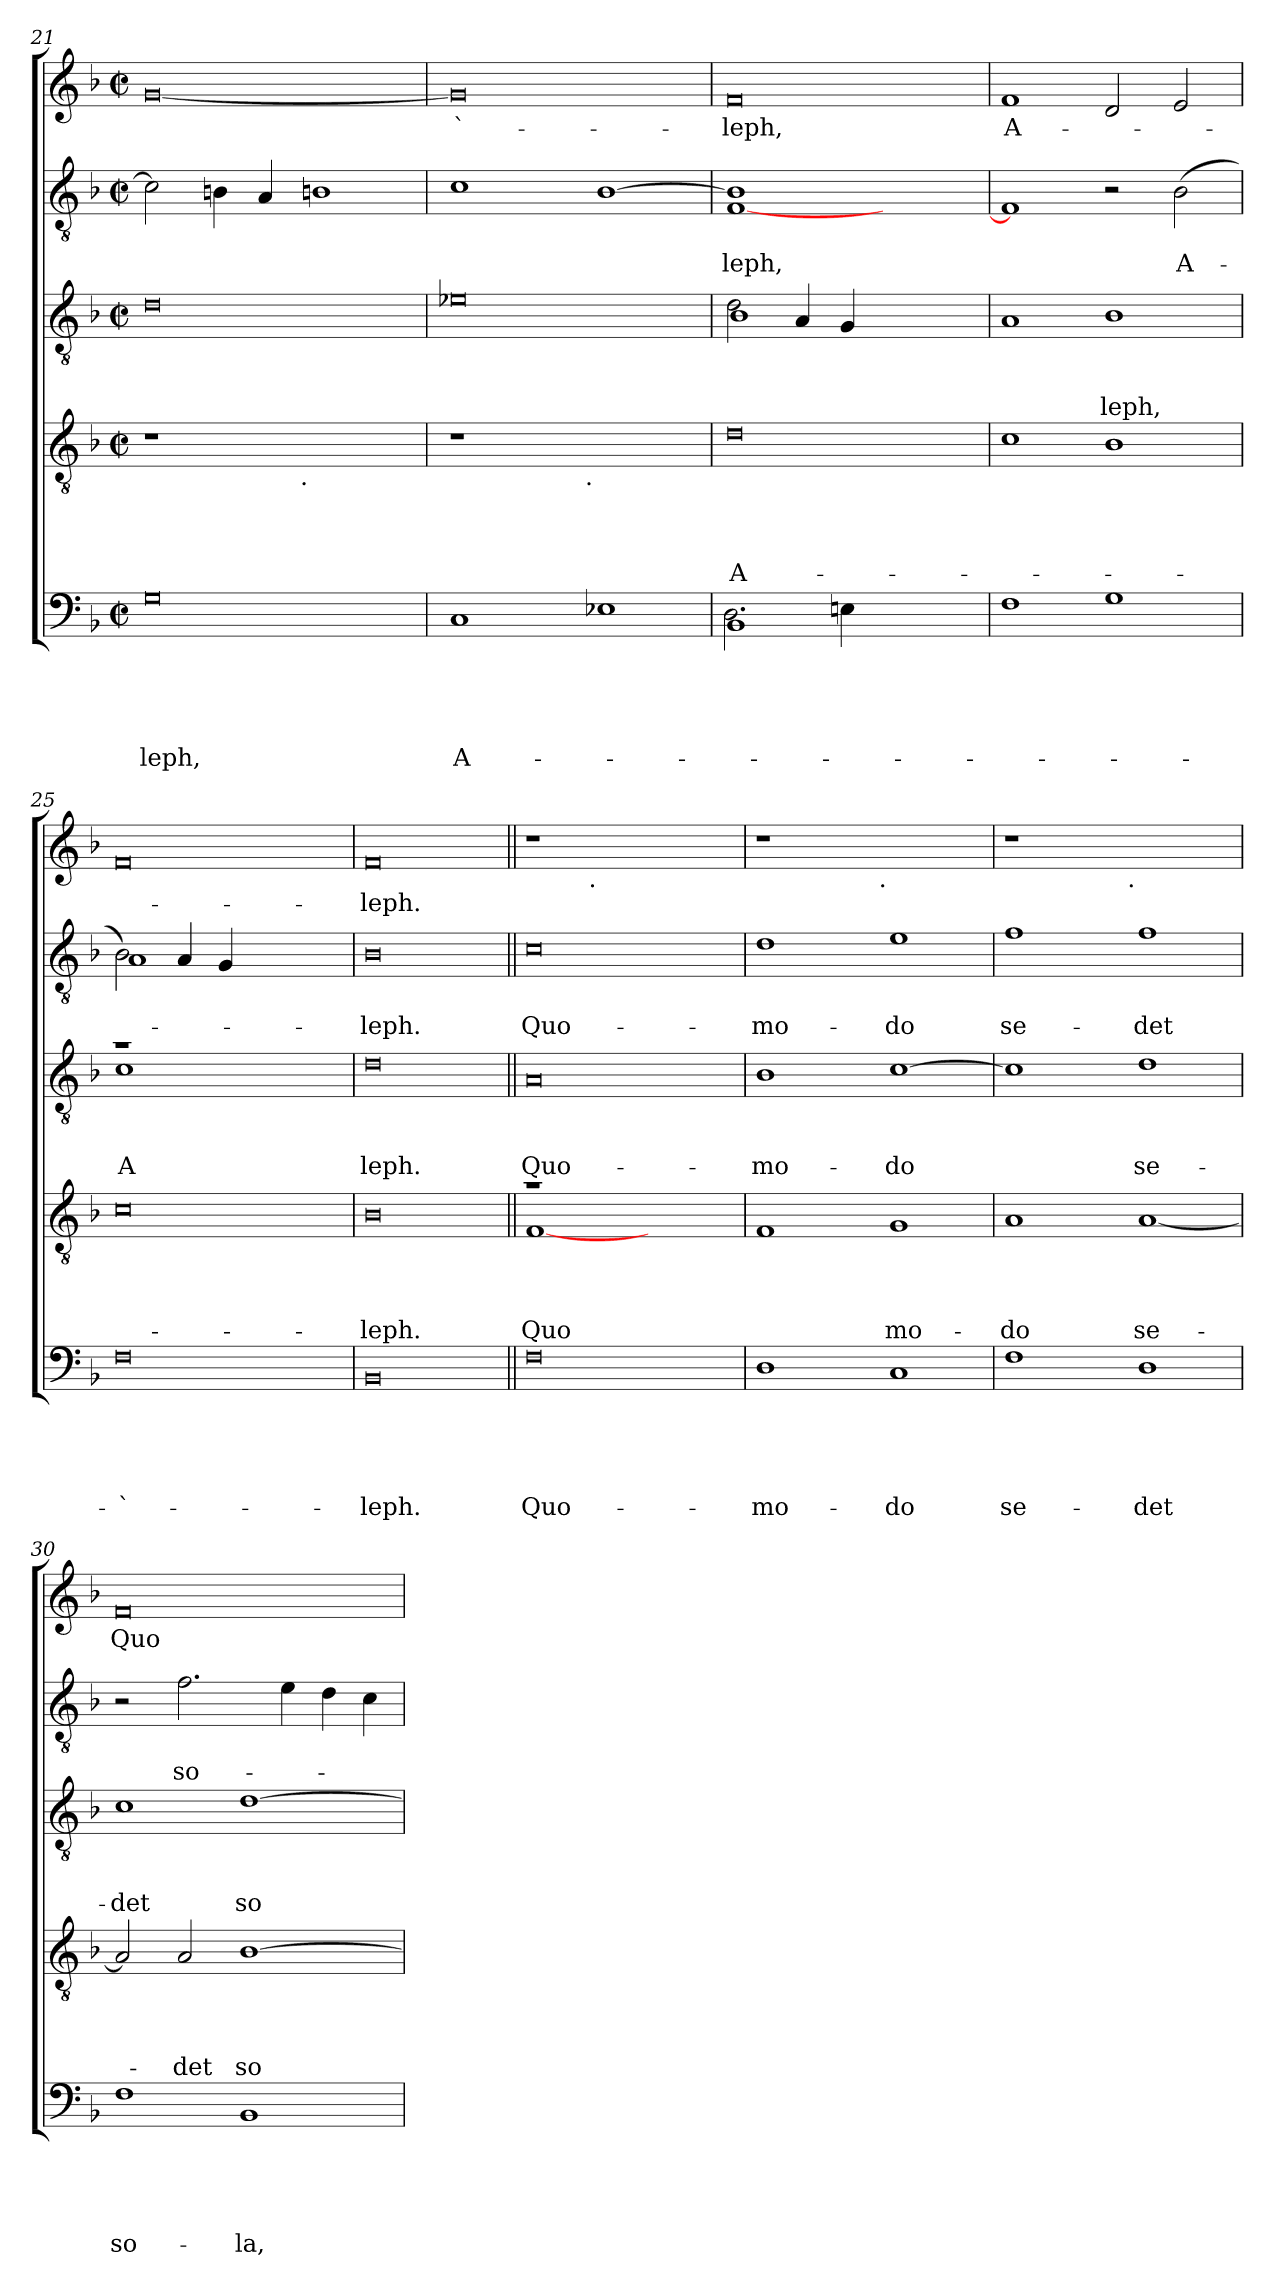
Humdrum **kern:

**kern	**text	**text	**text	**text	**text	**kern	**text	**text	**text	**text	**kern	**text	**text	**text	**kern	**text	**text	**kern	**text
*part5	*part5	*part5	*part5	*part5	*part5	*part4	*part4	*part4	*part4	*part4	*part3	*part3	*part3	*part3	*part2	*part2	*part2	*part1	*part1
*staff5	*staff5	*staff5	*staff5	*staff5	*staff5	*staff4	*staff4	*staff4	*staff4	*staff4	*staff3	*staff3	*staff3	*staff3	*staff2	*staff2	*staff2	*staff1	*staff1
*clefF4	*	*	*	*	*	*clefGv2	*	*	*	*	*clefGv2	*	*	*	*clefGv2	*	*	*clefG2	*
*k[b-]	*	*	*	*	*	*k[b-]	*	*	*	*	*k[b-]	*	*	*	*k[b-]	*	*	*k[b-]	*
*F:	*	*	*	*	*	*F:	*	*	*	*	*F:	*	*	*	*F:	*	*	*F:	*
*M2/2	*	*	*	*	*	*M2/2	*	*	*	*	*M2/2	*	*	*	*M2/2	*	*	*M2/2	*
*met(c|)	*	*	*	*	*	*met(c|)	*	*	*	*	*met(c|)	*	*	*	*met(c|)	*	*	*met(c|)	*
=21	=21	=21	=21	=21	=21	=21	=21	=21	=21	=21	=21	=21	=21	=21	=21	=21	=21	=21	=21
!	!	!	!	!	!LO:LY:b	!	!	!	!	!	!	!	!	!	!	!	!	!	!
*	*	*	*	*	*	*^	*	*	*	*	*	*	*	*	*	*	*	*	*
0G	.	.	.	.	-leph,	1r	2ryy	.	.	.	.	0d	.	.	.	2c\]	.	.	[<0g	.
.	.	.	.	.	.	.	4...ryy	.	.	.	.	.	.	.	.	4Bn\	.	.	.	.
.	.	.	.	.	.	.	.	.	.	.	.	.	.	.	.	4A/	.	.	.	.
!	!	!	!	!	!	!	!LO:TX:b:t=.	!	!	!	!	!	!	!	!	!	!	!	!	!
.	.	.	.	.	.	.	1ryy	.	.	.	.	.	.	.	.	.	.	.	.	.
.	.	.	.	.	.	1ryy	.	.	.	.	.	.	.	.	.	1Bn	.	.	.	.
.	.	.	.	.	.	.	32ryy	.	.	.	.	.	.	.	.	.	.	.	.	.
=22	=22	=22	=22	=22	=22	=22	=22	=22	=22	=22	=22	=22	=22	=22	=22	=22	=22	=22	=22	=22
!	!	!	!	!	!LO:LY:b	!	!	!	!	!	!	!	!	!	!	!	!	!	!	!LO:LY:b:rj
1C	.	.	.	.	A-	1r	2ryy	.	.	.	.	0e-X	.	.	.	1c	.	.	0g]	-`-
.	.	.	.	.	.	.	4...ryy	.	.	.	.	.	.	.	.	.	.	.	.	.
!	!	!	!	!	!	!	!LO:TX:b:t=.	!	!	!	!	!	!	!	!	!	!	!	!	!
.	.	.	.	.	.	.	1ryy	.	.	.	.	.	.	.	.	.	.	.	.	.
1E-X	.	.	.	.	.	1ryy	.	.	.	.	.	.	.	.	.	[>1B-	.	.	.	.
.	.	.	.	.	.	.	32ryy	.	.	.	.	.	.	.	.	.	.	.	.	.
=23	=23	=23	=23	=23	=23	=23	=23	=23	=23	=23	=23	=23	=23	=23	=23	=23	=23	=23	=23	=23
*^	*	*	*	*	*	*	*	*	*	*	*	*	*	*	*	*	*	*	*	*
!	!	!	!	!	!	!	!	!	!	!	!	!LO:LY:b	!	!	!	!	!	!	!LO:LY:b	!	!LO:LY:b
*	*	*	*	*	*	*	*v	*v	*	*	*	*	*^	*	*	*	*	*	*	*	*
1BB-	2.D\	.	.	.	.	.	0d	.	.	.	A-	2d\	1B-	.	.	.	[<1F 1B-]	.	-leph,	0f	-leph,
.	.	.	.	.	.	.	.	.	.	.	.	4A/	.	.	.	.	.	.	.	.	.
.	4En\	.	.	.	.	.	.	.	.	.	.	4G/	.	.	.	.	.	.	.	.	.
1ryy	1ryy	.	.	.	.	.	.	.	.	.	.	1ryy	1ryy	.	.	.	1ryy	.	.	.	.
!!LO:LB:g=z
=24	=24	=24	=24	=24	=24	=24	=24	=24	=24	=24	=24	=24	=24	=24	=24	=24	=24	=24	=24	=24	=24
!	!	!	!	!	!	!	!	!	!	!	!	!	!	!	!	!	!	!	!	!	!LO:LY:b
*v	*v	*	*	*	*	*	*	*	*	*	*	*v	*v	*	*	*	*	*	*	*	*
1F	.	.	.	.	.	1c	.	.	.	.	1A	.	.	.	1F]	.	.	1f	A-
!	!	!	!	!	!	!	!	!	!	!	!	!	!	!LO:LY:b	!	!	!	!	!
1G	.	.	.	.	.	1B-	.	.	.	.	1B-	.	.	-leph,	2r	.	.	2d/	.
!	!	!	!	!	!	!	!	!	!	!	!	!	!	!	!	!	!LO:LY:b	!	!
.	.	.	.	.	.	.	.	.	.	.	.	.	.	.	(>2B-\	.	A-	2e/	.
=25	=25	=25	=25	=25	=25	=25	=25	=25	=25	=25	=25	=25	=25	=25	=25	=25	=25	=25	=25
!	!	!	!	!	!LO:LY:b:rj	!	!	!	!	!	!	!	!	!LO:LY:b	!	!	!	!	!
*	*	*	*	*	*	*	*	*	*	*	*^	*	*	*	*^	*	*	*	*
0F	.	.	.	.	-`-	0c	.	.	.	.	1ra	1c	.	.	A-	2B-\)	1A	.	.	0f	.
.	.	.	.	.	.	.	.	.	.	.	.	.	.	.	.	4A/	.	.	.	.	.
.	.	.	.	.	.	.	.	.	.	.	.	.	.	.	.	4G/	.	.	.	.	.
.	.	.	.	.	.	.	.	.	.	.	1ryy	1ryy	.	.	.	1ryy	1ryy	.	.	.	.
=26	=26	=26	=26	=26	=26	=26	=26	=26	=26	=26	=26	=26	=26	=26	=26	=26	=26	=26	=26	=26	=26
!	!	!	!	!	!LO:LY:b	!	!	!	!	!LO:LY:b	!	!	!	!	!LO:LY:b	!	!	!	!LO:LY:b	!	!LO:LY:b
*	*	*	*	*	*	*	*	*	*	*	*v	*v	*	*	*	*	*	*	*	*	*
*	*	*	*	*	*	*	*	*	*	*	*	*	*	*	*v	*v	*	*	*	*
0BB-	.	.	.	.	-leph.	0B-	.	.	.	-leph.	0d	.	.	-leph.	0B-	.	-leph.	0f	-leph.
=27||	=27||	=27||	=27||	=27||	=27||	=27||	=27||	=27||	=27||	=27||	=27||	=27||	=27||	=27||	=27||	=27||	=27||	=27||	=27||
!	!	!	!	!	!LO:LY:b	!	!	!	!	!LO:LY:b	!	!	!	!LO:LY:b	!	!	!LO:LY:b	!	!
*	*	*	*	*	*	*^	*	*	*	*	*	*	*	*	*	*	*	*^	*
0F	.	.	.	.	Quo-	1ra	[<1F	.	.	.	Quo-	0A	.	.	Quo-	0c	.	Quo-	1r	2ryy	.
!	!	!	!	!	!	!	!	!	!	!	!	!	!	!	!	!	!	!	!	!LO:TX:b:t=.	!
.	.	.	.	.	.	.	.	.	.	.	.	.	.	.	.	.	.	.	.	1.ryy	.
.	.	.	.	.	.	1ryy	1ryy	.	.	.	.	.	.	.	.	.	.	.	1ryy	.	.
=28	=28	=28	=28	=28	=28	=28	=28	=28	=28	=28	=28	=28	=28	=28	=28	=28	=28	=28	=28	=28	=28
!	!	!	!	!	!LO:LY:b	!	!	!	!	!	!	!	!	!	!LO:LY:b	!	!	!LO:LY:b	!	!	!
*	*	*	*	*	*	*v	*v	*	*	*	*	*	*	*	*	*	*	*	*	*	*
1D	.	.	.	.	-mo-	1F	.	.	.	.	1B-	.	.	-mo-	1d	.	-mo-	1r	2ryy	.
.	.	.	.	.	.	.	.	.	.	.	.	.	.	.	.	.	.	.	4...ryy	.
!	!	!	!	!	!	!	!	!	!	!	!	!	!	!	!	!	!	!	!LO:TX:b:t=.	!
.	.	.	.	.	.	.	.	.	.	.	.	.	.	.	.	.	.	.	1ryy	.
!	!	!	!	!	!LO:LY:b	!	!	!	!	!LO:LY:b	!	!	!	!LO:LY:b	!	!	!LO:LY:b	!	!	!
1C	.	.	.	.	-do	1G	.	.	.	-mo-	[>1c	.	.	-do	1e	.	-do	1ryy	.	.
.	.	.	.	.	.	.	.	.	.	.	.	.	.	.	.	.	.	.	32ryy	.
=29	=29	=29	=29	=29	=29	=29	=29	=29	=29	=29	=29	=29	=29	=29	=29	=29	=29	=29	=29	=29
!	!	!	!	!	!LO:LY:b	!	!	!	!	!LO:LY:b	!	!	!	!	!	!	!LO:LY:b	!	!	!
1F	.	.	.	.	se-	1A	.	.	.	-do	1c]	.	.	.	1f	.	se-	1r	2ryy	.
.	.	.	.	.	.	.	.	.	.	.	.	.	.	.	.	.	.	.	4...ryy	.
!	!	!	!	!	!	!	!	!	!	!	!	!	!	!	!	!	!	!	!LO:TX:b:t=.	!
.	.	.	.	.	.	.	.	.	.	.	.	.	.	.	.	.	.	.	1ryy	.
!	!	!	!	!	!LO:LY:b	!	!	!	!	!LO:LY:b	!	!	!	!LO:LY:b	!	!	!LO:LY:b	!	!	!
1D	.	.	.	.	-det	[<1A	.	.	.	se-	1d	.	.	se-	1f	.	-det	1ryy	.	.
.	.	.	.	.	.	.	.	.	.	.	.	.	.	.	.	.	.	.	32ryy	.
=30	=30	=30	=30	=30	=30	=30	=30	=30	=30	=30	=30	=30	=30	=30	=30	=30	=30	=30	=30	=30
!	!	!	!	!	!LO:LY:b	!	!	!	!	!	!	!	!	!LO:LY:b	!	!	!	!	!	!LO:LY:b
*	*	*	*	*	*	*	*	*	*	*	*	*	*	*	*	*	*	*v	*v	*
1F	.	.	.	.	so-	2A/]	.	.	.	.	1c	.	.	-det	2r	.	.	0f	Quo-
!	!	!	!	!	!	!	!	!	!	!LO:LY:b	!	!	!	!	!	!	!LO:LY:b	!	!
.	.	.	.	.	.	2A/	.	.	.	-det	.	.	.	.	2.f\	.	so-	.	.
!	!	!	!	!	!LO:LY:b	!	!	!	!	!LO:LY:b	!	!	!	!LO:LY:b	!	!	!	!	!
1BB-	.	.	.	.	-la,	[>1B-	.	.	.	so-	[>1d	.	.	so-	.	.	.	.	.
.	.	.	.	.	.	.	.	.	.	.	.	.	.	.	4e\	.	.	.	.
.	.	.	.	.	.	.	.	.	.	.	.	.	.	.	4d\	.	.	.	.
.	.	.	.	.	.	.	.	.	.	.	.	.	.	.	4c\	.	.	.	.
=	=	=	=	=	=	=	=	=	=	=	=	=	=	=	=	=	=	=	=
*-	*-	*-	*-	*-	*-	*-	*-	*-	*-	*-	*-	*-	*-	*-	*-	*-	*-	*-	*-
